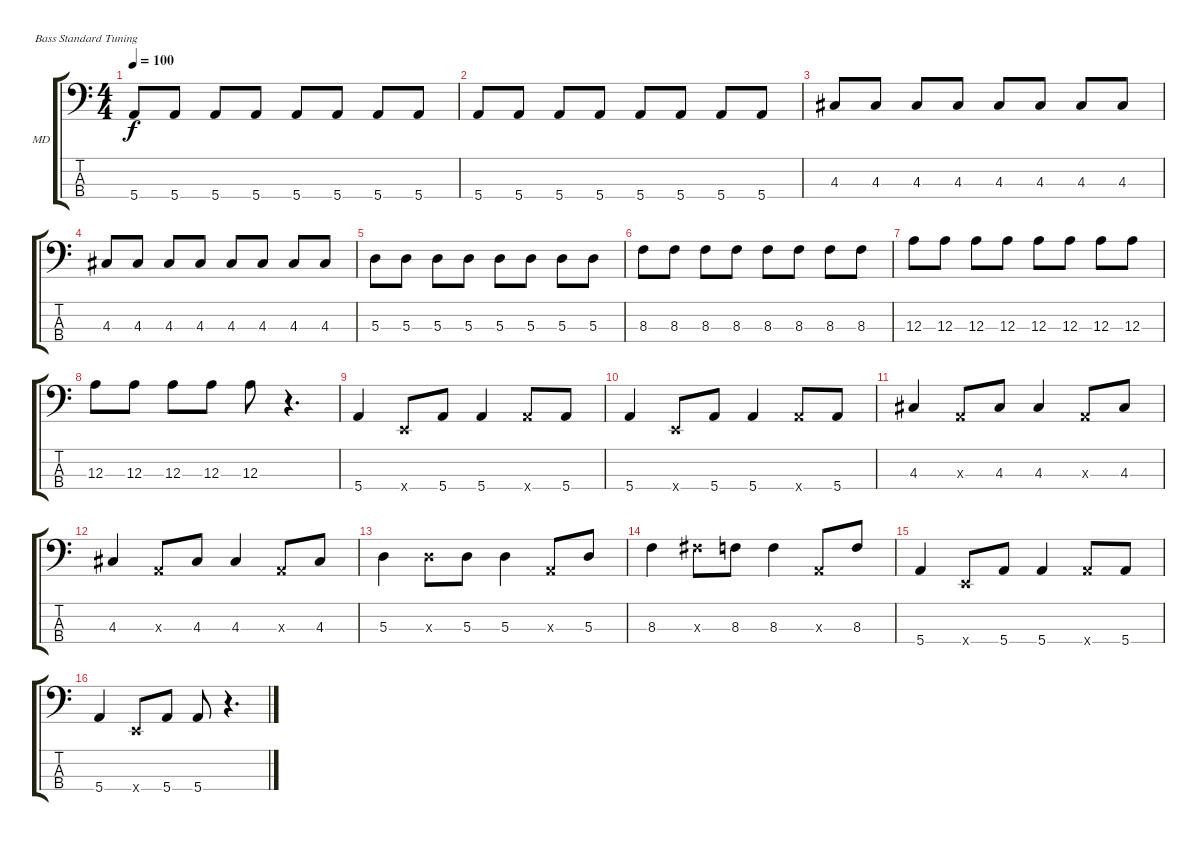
\defaultSystemsLayout 4
\bracketExtendMode groupsimilarinstruments
\firstSystemTrackNameOrientation horizontal
\otherSystemsTrackNameOrientation horizontal
\track ("Bass - Mike Dirnt" "MD") {instrument electricbassfinger}
\staff {score tabs}
\tuning (G2 D2 A1 E1)
\ts (4 4)
\tempo 100
\clef f4
\scale
0.485477
\ks c
5.4.8{dy f instrument electricbassfinger} 5.4.8 5.4.8 5.4.8 5.4.8 5.4.8 5.4.8 5.4.8 |
\scale
0.257261 5.4.8 5.4.8 5.4.8 5.4.8 5.4.8 5.4.8 5.4.8 5.4.8 |
\scale
0.257261 4.3.8 4.3.8 4.3.8 4.3.8 4.3.8 4.3.8 4.3.8 4.3.8 |
\scale
0.333333 4.3.8 4.3.8 4.3.8 4.3.8 4.3.8 4.3.8 4.3.8 4.3.8 |
\scale
0.333333 5.3.8 5.3.8 5.3.8 5.3.8 5.3.8 5.3.8 5.3.8 5.3.8 |
\scale
0.333333 8.3.8 8.3.8 8.3.8 8.3.8 8.3.8 8.3.8 8.3.8 8.3.8 |
12.3.8 12.3.8 12.3.8 12.3.8 12.3.8 12.3.8 12.3.8 12.3.8 |
12.3.8 12.3.8 12.3.8 12.3.8 12.3.8 r.4{d} |
5.4.4 0.4{x}.8 5.4.8 5.4.4 5.4{x}.8 5.4.8 |
5.4.4 0.4{x}.8 5.4.8 5.4.4 5.4{x}.8 5.4.8 |
4.3.4 0.3{x}.8 4.3.8 4.3.4 0.3{x}.8 4.3.8 |
4.3.4 0.3{x}.8 4.3.8 4.3.4 0.3{x}.8 4.3.8 |
5.3.4 5.3{x}.8 5.3.8 5.3.4 0.3{x}.8 5.3.8 |
8.3.4 9.3{x}.8 8.3.8 8.3.4 0.3{x}.8 8.3.8 |
5.4.4 0.4{x}.8 5.4.8 5.4.4 5.4{x}.8 5.4.8 |
5.4.4 0.4{x}.8 5.4.8 5.4.8 r.4{d}
